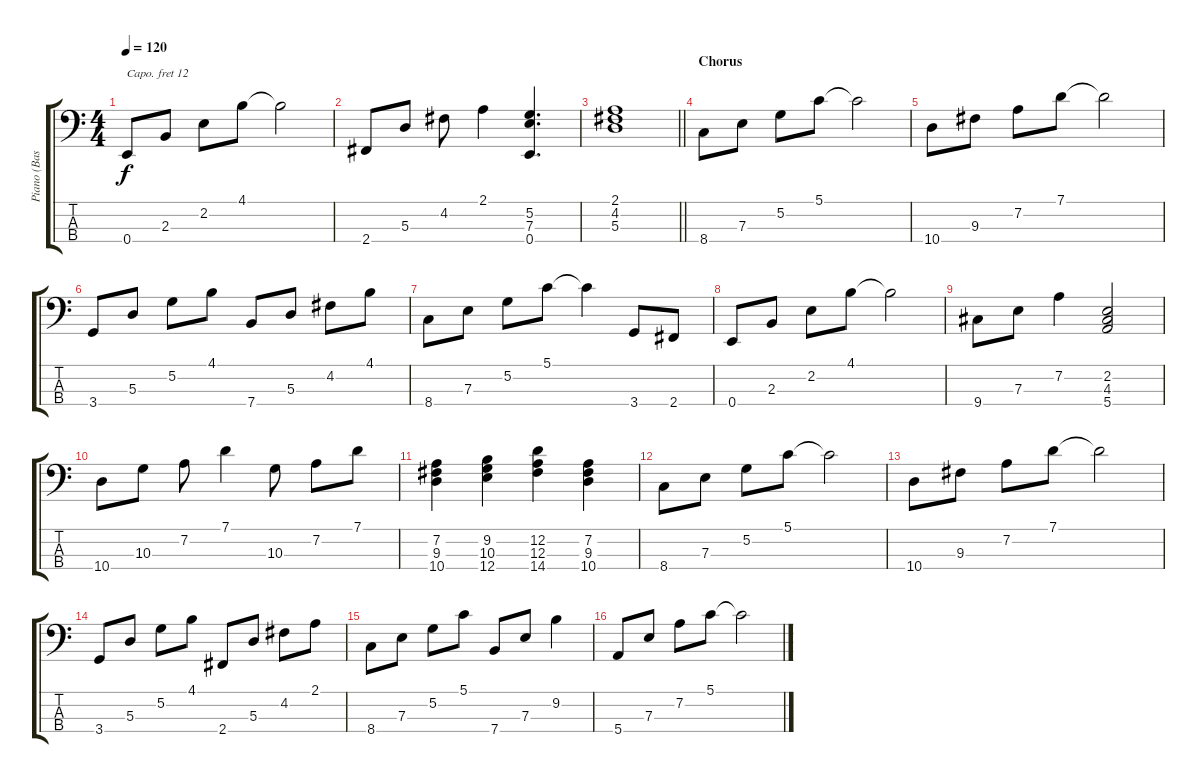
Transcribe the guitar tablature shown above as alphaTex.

\track ("Piano (Bass)" "Piano (Bas") {instrument acousticgrandpiano}
\staff {score tabs}
\capo 12
\tuning (G2 D2 A1 E1) {hide}
\ts (4 4)
\tempo 120
\clef f4
\ks c
0.4.8{dy f} 2.3.8 2.2.8 4.1.8 4.1{t}.2 |
2.4.8 5.3.8 4.2.8 2.1.4 (5.2 7.3 0.4).4{d} |
\barLineRight lightlight
(2.1 4.2 5.3).1 |
\section ("" "Chorus")
8.4.8 7.3.8 5.2.8 5.1.8 5.1{t}.2 |
10.4.8 9.3.8 7.2.8 7.1.8 7.1{t}.2 |
3.4.8 5.3.8 5.2.8 4.1.8 7.4.8 5.3.8 4.2.8 4.1.8 |
8.4.8 7.3.8 5.2.8 5.1.8 5.1{t}.4 3.4.8 2.4.8 |
0.4.8 2.3.8 2.2.8 4.1.8 4.1{t}.2 |
9.4.8 7.3.8 7.2.4 (2.2 4.3 5.4).2 |
10.4.8 10.3.8 7.2.8 7.1.4 10.3.8 7.2.8 7.1.8 |
(7.2 9.3 10.4).4 (9.2 10.3 12.4).4 (12.2 12.3 14.4).4 (7.2 9.3 10.4).4 |
8.4.8 7.3.8 5.2.8 5.1.8 5.1{t}.2 |
10.4.8 9.3.8 7.2.8 7.1.8 7.1{t}.2 |
3.4.8 5.3.8 5.2.8 4.1.8 2.4.8 5.3.8 4.2.8 2.1.8 |
8.4.8 7.3.8 5.2.8 5.1.8 7.4.8 7.3.8 9.2.4 |
5.4.8 7.3.8 7.2.8 5.1.8 5.1{t}.2
